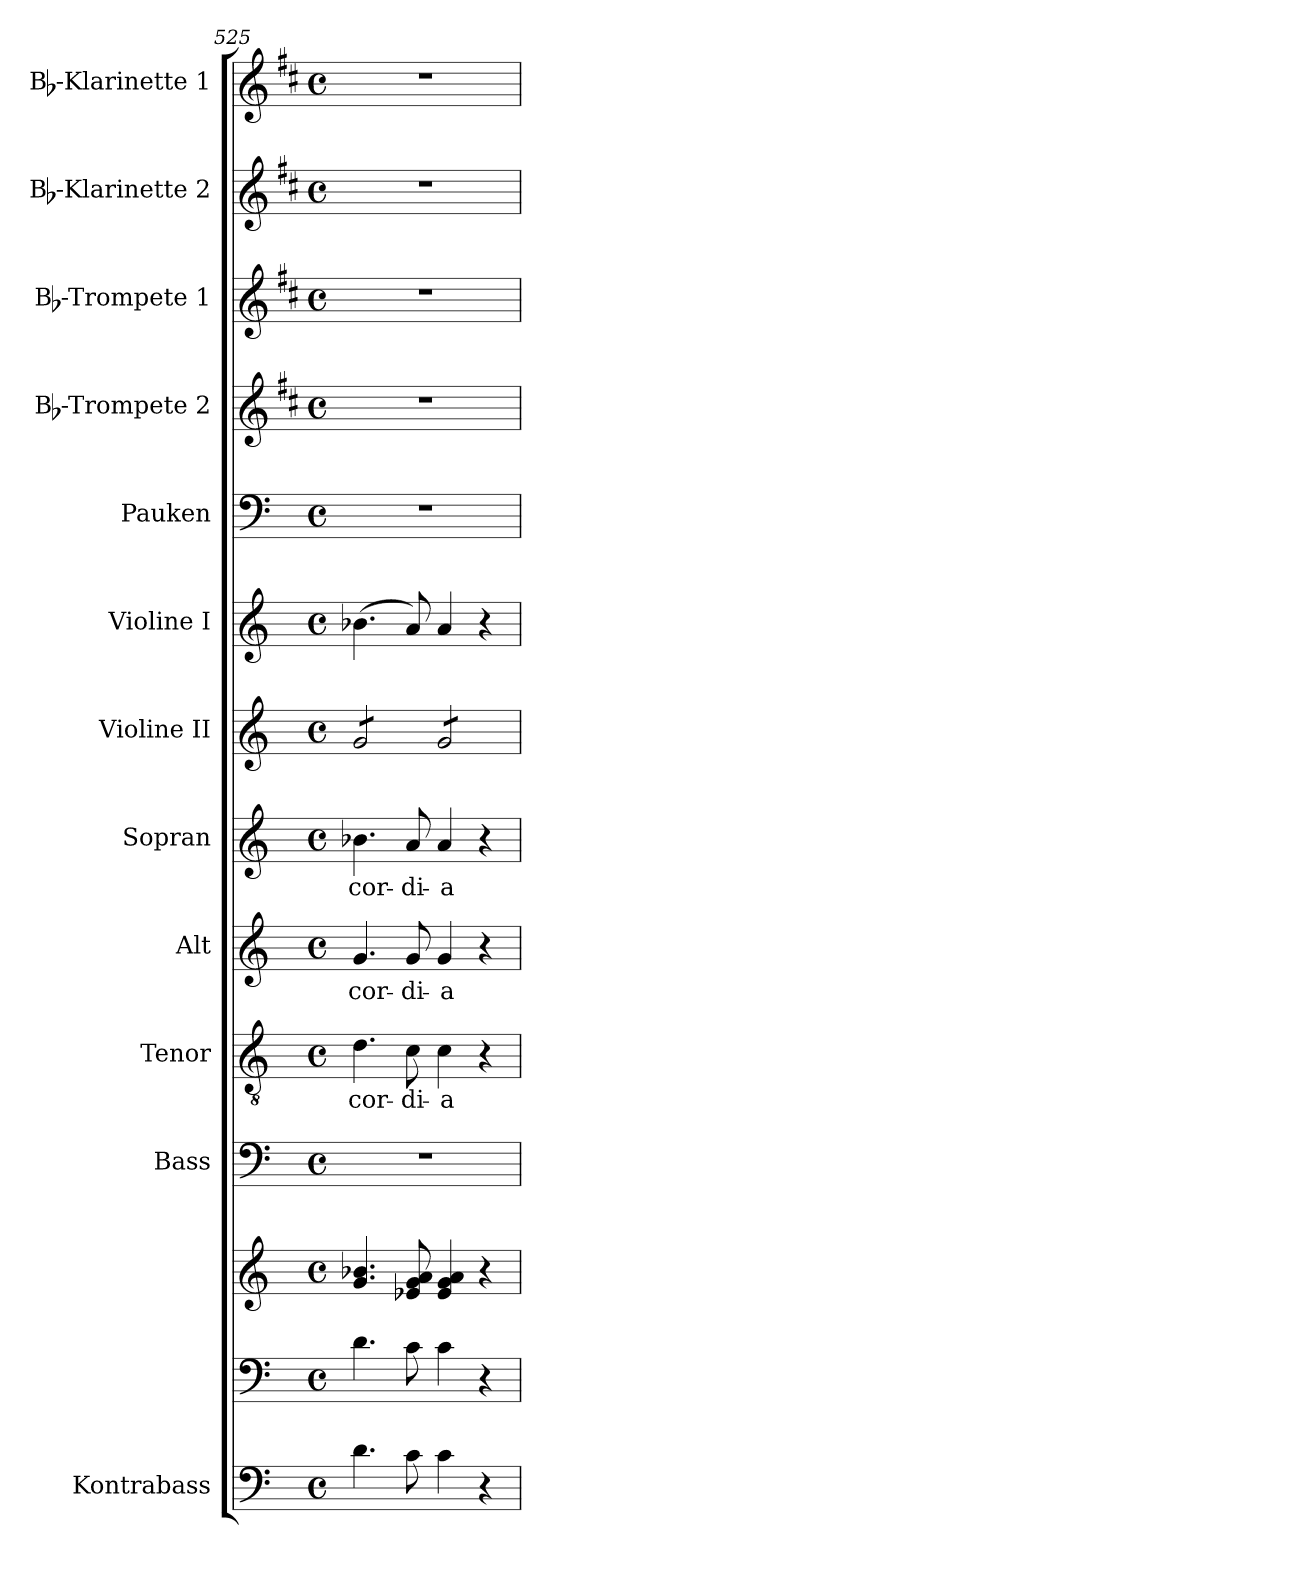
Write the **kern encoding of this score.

**kern	**kern	**kern	**kern	**kern	**text	**kern	**text	**kern	**text	**kern	**kern	**kern	**kern	**kern	**kern	**kern
*part13	*part12	*part12	*part11	*part10	*part10	*part9	*part9	*part8	*part8	*part7	*part6	*part5	*part4	*part3	*part2	*part1
*staff14	*staff13	*staff12	*staff11	*staff10	*staff10	*staff9	*staff9	*staff8	*staff8	*staff7	*staff6	*staff5	*staff4	*staff3	*staff2	*staff1
*I"Kontrabass	*	*	*I"Bass	*I"Tenor	*	*I"Alt	*	*I"Sopran	*	*I"Violine II	*I"Violine I	*I"Pauken	*I"Bb-Trompete 2	*I"Bb-Trompete 1	*I"Bb-Klarinette 2	*I"Bb-Klarinette 1
*I'Kb.	*	*	*I'B.	*I'T.	*	*I'A.	*	*I'S.	*	*I'Vl. II	*I'Vl. I	*I'Pk.	*I'Bb Trp. 2	*I'Bb Trp. 1	*I'Bb Kl. 2	*I'Bb Kl. 1
*clefF4	*clefF4	*clefG2	*clefF4	*clefGv2	*	*clefG2	*	*clefG2	*	*clefG2	*clefG2	*clefF4	*clefG2	*clefG2	*clefG2	*clefG2
*ITrd7c12	*	*	*	*	*	*	*	*	*	*	*	*	*ITrd1c2	*ITrd1c2	*ITrd1c2	*ITrd1c2
*k[]	*k[]	*k[]	*k[]	*k[]	*	*k[]	*	*k[]	*	*k[]	*k[]	*k[]	*k[]	*k[]	*k[]	*k[]
*C:	*C:	*C:	*C:	*C:	*	*C:	*	*C:	*	*C:	*C:	*C:	*C:	*C:	*C:	*C:
*M4/4	*M4/4	*M4/4	*M4/4	*M4/4	*	*M4/4	*	*M4/4	*	*M4/4	*M4/4	*M4/4	*M4/4	*M4/4	*M4/4	*M4/4
*met(c)	*met(c)	*met(c)	*met(c)	*met(c)	*	*met(c)	*	*met(c)	*	*met(c)	*met(c)	*met(c)	*met(c)	*met(c)	*met(c)	*met(c)
=525	=525	=525	=525	=525	=525	=525	=525	=525	=525	=525	=525	=525	=525	=525	=525	=525
!	!	!	!	!	!LO:LY:b	!	!LO:LY:b	!	!LO:LY:b	!	!	!	!	!	!	!
*	*	*	*	*	*	*	*	*	*	*tremolo	*	*	*	*	*	*
4.D\	4.d\	4.g/ 4.b-X/	1r	4.d\	-cor-	4.g/	-cor-	4.b-X\	-cor-	8g/L	(>4.b-X\	1r	1r	1r	1r	1r
.	.	.	.	.	.	.	.	.	.	8g/	.	.	.	.	.	.
.	.	.	.	.	.	.	.	.	.	8g/	.	.	.	.	.	.
!	!	!	!	!	!LO:LY:b	!	!LO:LY:b	!	!LO:LY:b	!	!	!	!	!	!	!
8C\	8c\	8e-X/ 8g/ 8a/	.	8c\	-di-	8g/	-di-	8a/	-di-	8g/J	8a/)	.	.	.	.	.
!	!	!	!	!	!LO:LY:b	!	!LO:LY:b	!	!LO:LY:b	!	!	!	!	!	!	!
4C\	4c\	4e-/ 4g/ 4a/	.	4c\	-a	4g/	-a	4a/	-a	8g/L	4a/	.	.	.	.	.
.	.	.	.	.	.	.	.	.	.	8g/	.	.	.	.	.	.
4r	4r	4r	.	4r	.	4r	.	4r	.	8g/	4r	.	.	.	.	.
.	.	.	.	.	.	.	.	.	.	8g/J	.	.	.	.	.	.
*	*	*	*	*	*	*	*	*	*	*Xtremolo	*	*	*	*	*	*
=	=	=	=	=	=	=	=	=	=	=	=	=	=	=	=	=
*-	*-	*-	*-	*-	*-	*-	*-	*-	*-	*-	*-	*-	*-	*-	*-	*-
